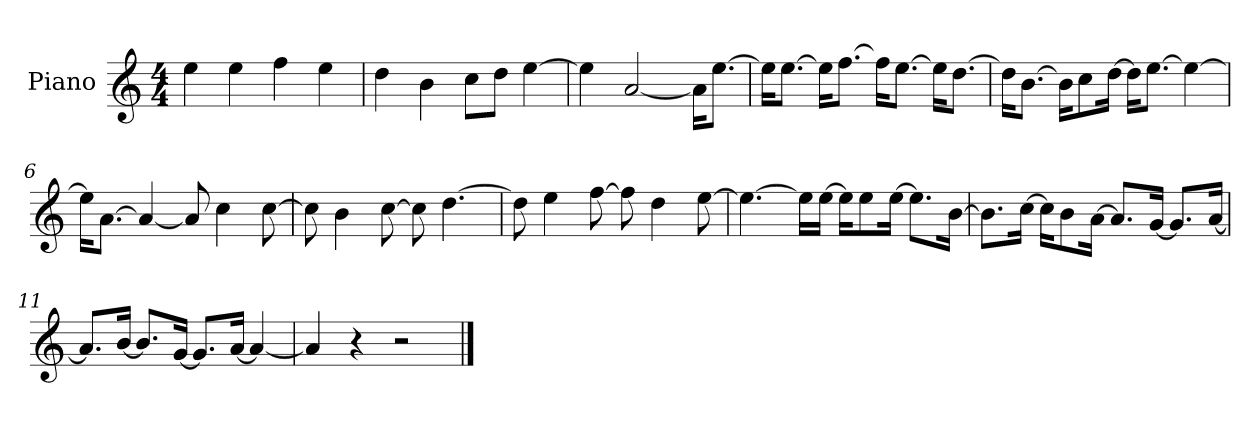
**kern
*part1
*staff1
*I"Piano
*I'P-no
*clefG2
*k[]
*M4/4
*MM90
=1
4ee\
4ee\
4ff\
4ee\
=2
4dd\
4b\
8cc\L
8dd\J
[4ee\
=3
4ee\]
[2a/
16a\KL]
[8.ee\J
=4
16ee\KL]
[8.ee\J
16ee\KL]
[8.ff\J
16ff\KL]
[8.ee\J
16ee\KL]
[8.dd\J
=5
16dd\KL]
[8.b\J
16b\KL]
8cc\
[16dd\Jk
16dd\KL]
[8.ee\J
4ee\_
!!LO:LB:g=z
=6
16ee\KL]
[8.a\J
4a/_
8a/]
4cc\
[8cc\
=7
8cc\]
4b\
[8cc\
8cc\]
[4.dd\
=8
8dd\]
4ee\
[8ff\
8ff\]
4dd\
[8ee\
=9
4.ee\_
16ee\LL]
[16ee\JJ
16ee\KL]
8ee\
[16ee\Jk
8.ee\L]
[16b\Jk
=10
8.b\L]
[16cc\Jk
16cc\KL]
8b\
[16a\Jk
8.a/L]
[16g/Jk
8.g/L]
[16a/Jk
!!LO:LB:g=z
=11
8.a/L]
[16b/Jk
8.b/L]
[16g/Jk
8.g/L]
[16a/Jk
4a/_
=12
4a/]
4r
2r
==
*-
